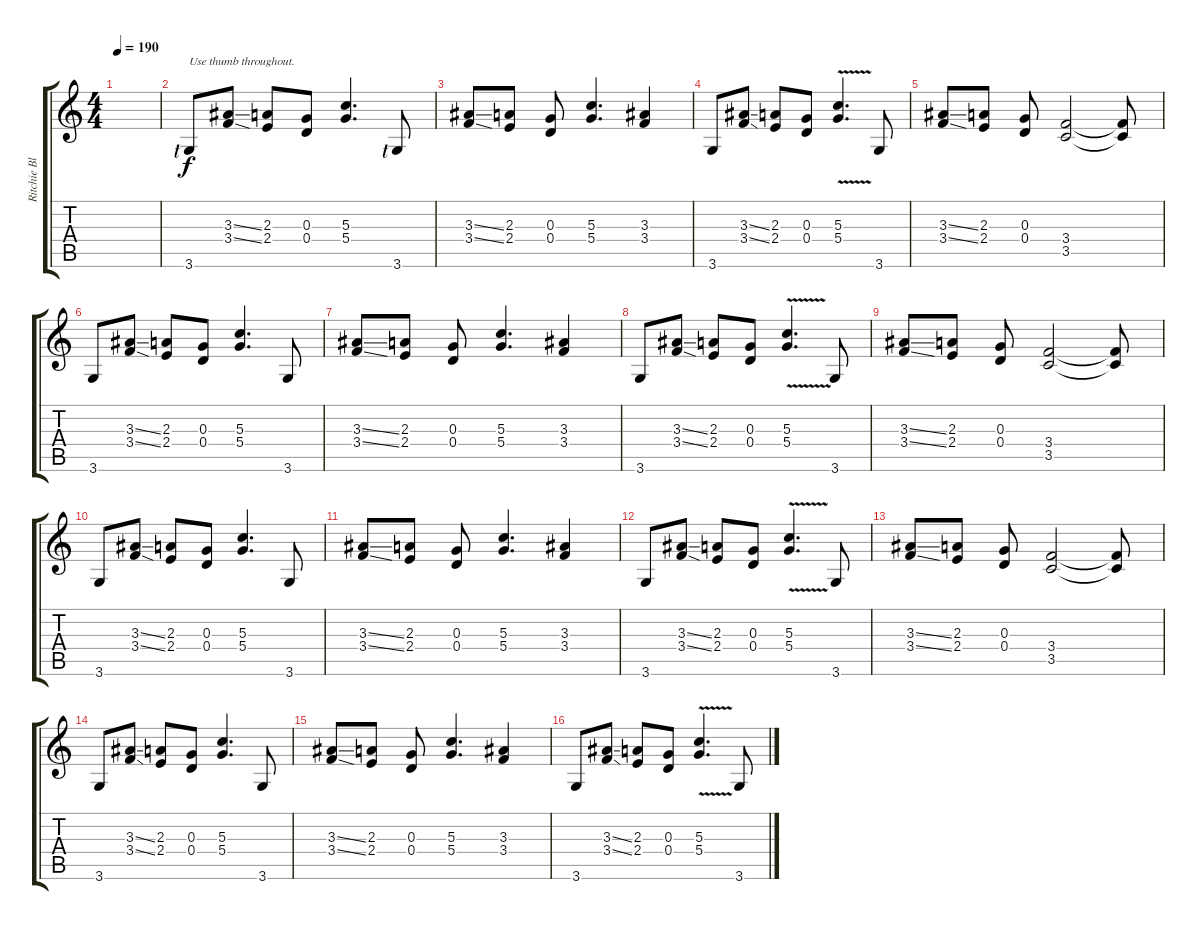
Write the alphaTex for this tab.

\track ("Ritchie Blackmore" "Ritchie Bl") {instrument overdrivenguitar}
\staff {score tabs}
\tuning (E4 B3 G3 D3 A2 E2) {hide}
\ts (4 4)
\tempo 190
\clef g2
\ks c
|
3.6{lf 1}.8{txt "Use thumb throughout."} (3.3{ss} 3.4{ss}).8 (2.3 2.4).8 (0.3 0.4).8 (5.3 5.4).4{d} 3.6{lf 1}.8 |
(3.3{ss} 3.4{ss}).8 (2.3 2.4).8 (0.3 0.4).8 (5.3 5.4).4{d} (3.3 3.4).4 |
3.6.8 (3.3{ss} 3.4{ss}).8 (2.3 2.4).8 (0.3 0.4).8 (5.3{v} 5.4{v}).4{d} 3.6.8 |
(3.3{ss} 3.4{ss}).8 (2.3 2.4).8 (0.3 0.4).8 (3.4 3.5).2 (3.4{t} 3.5{t}).8 |
3.6.8 (3.3{ss} 3.4{ss}).8 (2.3 2.4).8 (0.3 0.4).8 (5.3 5.4).4{d} 3.6.8 |
(3.3{ss} 3.4{ss}).8 (2.3 2.4).8 (0.3 0.4).8 (5.3 5.4).4{d} (3.3 3.4).4 |
3.6.8 (3.3{ss} 3.4{ss}).8 (2.3 2.4).8 (0.3 0.4).8 (5.3{v} 5.4{v}).4{d} 3.6.8 |
(3.3{ss} 3.4{ss}).8 (2.3 2.4).8 (0.3 0.4).8 (3.4 3.5).2 (3.4{t} 3.5{t}).8 |
3.6.8 (3.3{ss} 3.4{ss}).8 (2.3 2.4).8 (0.3 0.4).8 (5.3 5.4).4{d} 3.6.8 |
(3.3{ss} 3.4{ss}).8 (2.3 2.4).8 (0.3 0.4).8 (5.3 5.4).4{d} (3.3 3.4).4 |
3.6.8 (3.3{ss} 3.4{ss}).8 (2.3 2.4).8 (0.3 0.4).8 (5.3{v} 5.4{v}).4{d} 3.6.8 |
(3.3{ss} 3.4{ss}).8 (2.3 2.4).8 (0.3 0.4).8 (3.4 3.5).2 (3.4{t} 3.5{t}).8 |
3.6.8 (3.3{ss} 3.4{ss}).8 (2.3 2.4).8 (0.3 0.4).8 (5.3 5.4).4{d} 3.6.8 |
(3.3{ss} 3.4{ss}).8 (2.3 2.4).8 (0.3 0.4).8 (5.3 5.4).4{d} (3.3 3.4).4 |
3.6.8 (3.3{ss} 3.4{ss}).8 (2.3 2.4).8 (0.3 0.4).8 (5.3{v} 5.4{v}).4{d} 3.6.8
